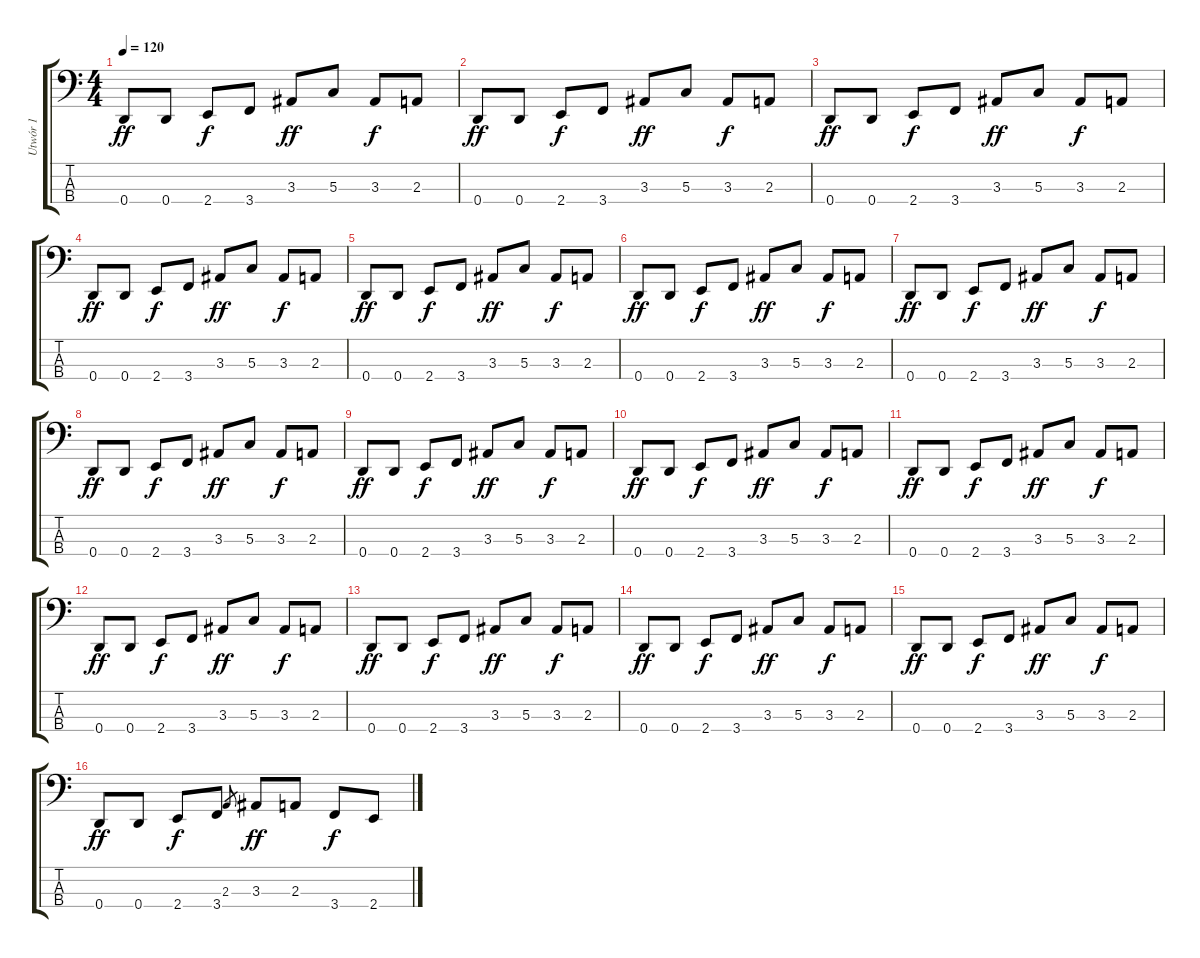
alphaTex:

\track ("Utwór 1" "Utwór 1") {instrument electricbassfinger}
\staff {score tabs}
\tuning (F2 C2 G1 D1) {hide}
\ts (4 4)
\tempo 120
\clef f4
\ks c
0.4.8{dy ff instrument electricbassfinger} 0.4.8 2.4.8{dy f} 3.4.8 3.3.8{dy ff} 5.3.8 3.3.8{dy f} 2.3.8 |
0.4.8{dy ff} 0.4.8 2.4.8{dy f} 3.4.8 3.3.8{dy ff} 5.3.8 3.3.8{dy f} 2.3.8 |
0.4.8{dy ff} 0.4.8 2.4.8{dy f} 3.4.8 3.3.8{dy ff} 5.3.8 3.3.8{dy f} 2.3.8 |
0.4.8{dy ff} 0.4.8 2.4.8{dy f} 3.4.8 3.3.8{dy ff} 5.3.8 3.3.8{dy f} 2.3.8 |
0.4.8{dy ff} 0.4.8 2.4.8{dy f} 3.4.8 3.3.8{dy ff} 5.3.8 3.3.8{dy f} 2.3.8 |
0.4.8{dy ff} 0.4.8 2.4.8{dy f} 3.4.8 3.3.8{dy ff} 5.3.8 3.3.8{dy f} 2.3.8 |
0.4.8{dy ff} 0.4.8 2.4.8{dy f} 3.4.8 3.3.8{dy ff} 5.3.8 3.3.8{dy f} 2.3.8 |
0.4.8{dy ff} 0.4.8 2.4.8{dy f} 3.4.8 3.3.8{dy ff} 5.3.8 3.3.8{dy f} 2.3.8 |
0.4.8{dy ff} 0.4.8 2.4.8{dy f} 3.4.8 3.3.8{dy ff} 5.3.8 3.3.8{dy f} 2.3.8 |
0.4.8{dy ff} 0.4.8 2.4.8{dy f} 3.4.8 3.3.8{dy ff} 5.3.8 3.3.8{dy f} 2.3.8 |
0.4.8{dy ff} 0.4.8 2.4.8{dy f} 3.4.8 3.3.8{dy ff} 5.3.8 3.3.8{dy f} 2.3.8 |
0.4.8{dy ff} 0.4.8 2.4.8{dy f} 3.4.8 3.3.8{dy ff} 5.3.8 3.3.8{dy f} 2.3.8 |
0.4.8{dy ff} 0.4.8 2.4.8{dy f} 3.4.8 3.3.8{dy ff} 5.3.8 3.3.8{dy f} 2.3.8 |
0.4.8{dy ff} 0.4.8 2.4.8{dy f} 3.4.8 3.3.8{dy ff} 5.3.8 3.3.8{dy f} 2.3.8 |
0.4.8{dy ff} 0.4.8 2.4.8{dy f} 3.4.8 3.3.8{dy ff} 5.3.8 3.3.8{dy f} 2.3.8 |
0.4.8{dy ff} 0.4.8 2.4.8{dy f} 3.4.8 2.3.8{gr} 3.3.8{dy ff} 2.3.8 3.4.8{dy f} 2.4.8
